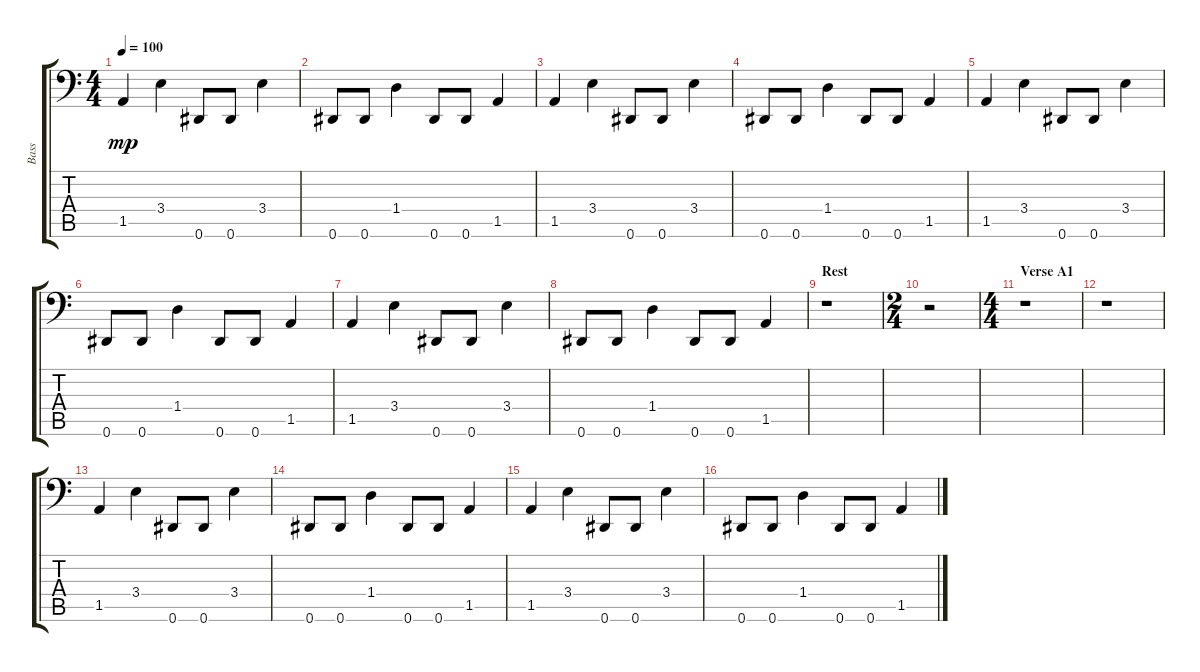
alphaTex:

\track ("Bass" "Bass") {instrument electricbasspick}
\staff {score tabs}
\tuning (Eb3 Bb2 Gb2 Db2 Ab1 Eb1) {hide}
\ts (4 4)
\tempo 100
\clef f4
\ks c
1.5.4{dy mp} 3.4.4 0.6.8 0.6.8 3.4.4 |
0.6.8 0.6.8 1.4.4 0.6.8 0.6.8 1.5.4 |
1.5.4 3.4.4 0.6.8 0.6.8 3.4.4 |
0.6.8 0.6.8 1.4.4 0.6.8 0.6.8 1.5.4 |
1.5.4 3.4.4 0.6.8 0.6.8 3.4.4 |
0.6.8 0.6.8 1.4.4 0.6.8 0.6.8 1.5.4 |
1.5.4 3.4.4 0.6.8 0.6.8 3.4.4 |
0.6.8 0.6.8 1.4.4 0.6.8 0.6.8 1.5.4 |
\section ("" "Rest")
r.1 |
\ts (2 4)
r.2 |
\ts (4 4)
\section ("" "Verse A1")
r.1 |
r.1 |
1.5.4 3.4.4 0.6.8 0.6.8 3.4.4 |
0.6.8 0.6.8 1.4.4 0.6.8 0.6.8 1.5.4 |
1.5.4 3.4.4 0.6.8 0.6.8 3.4.4 |
0.6.8 0.6.8 1.4.4 0.6.8 0.6.8 1.5.4
